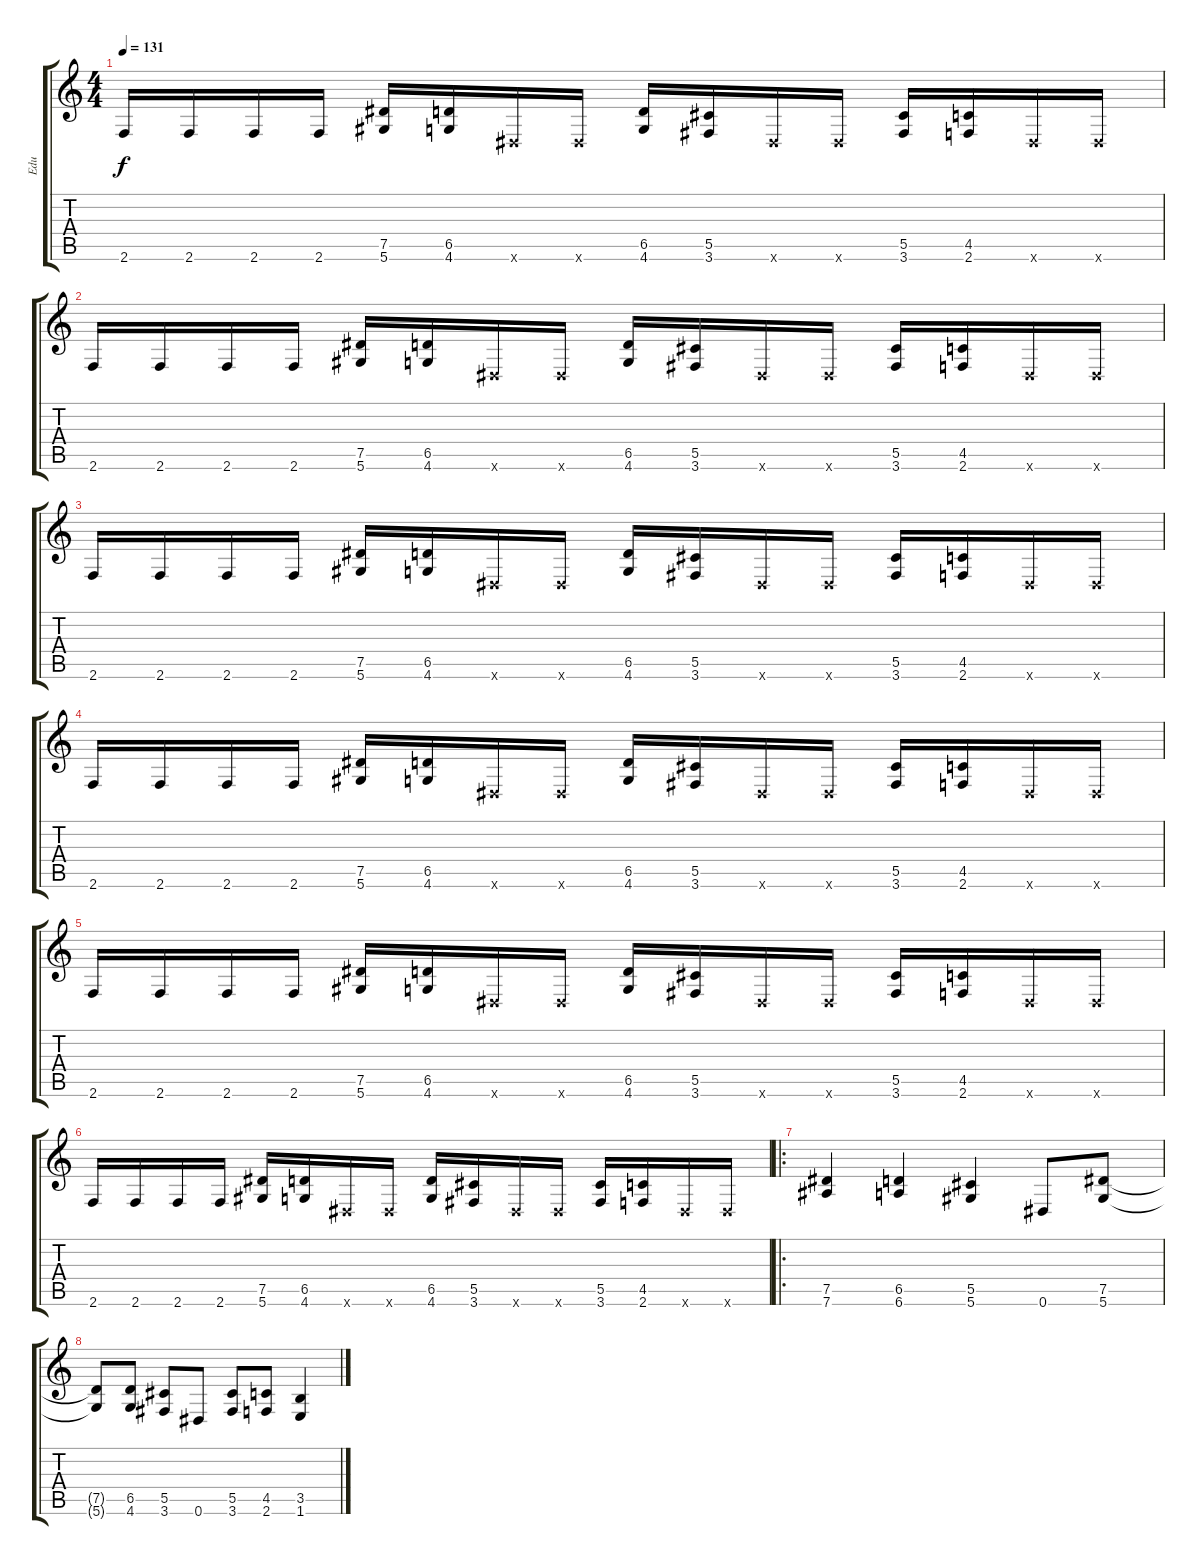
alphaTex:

\track ("Edu" "Edu") {instrument overdrivenguitar}
\staff {score tabs}
\tuning (Eb4 Bb3 Gb3 Db3 Ab2 Eb2) {hide}
\ts (4 4)
\tempo 131
\clef g2
\ks c
2.6.16{dy f} 2.6.16 2.6.16 2.6.16 (7.5 5.6).16 (6.5 4.6).16 0.6{x}.16 0.6{x}.16 (6.5 4.6).16 (5.5 3.6).16 0.6{x}.16 0.6{x}.16 (5.5 3.6).16 (4.5 2.6).16 0.6{x}.16 0.6{x}.16 |
2.6.16 2.6.16 2.6.16 2.6.16 (7.5 5.6).16 (6.5 4.6).16 0.6{x}.16 0.6{x}.16 (6.5 4.6).16 (5.5 3.6).16 0.6{x}.16 0.6{x}.16 (5.5 3.6).16 (4.5 2.6).16 0.6{x}.16 0.6{x}.16 |
2.6.16 2.6.16 2.6.16 2.6.16 (7.5 5.6).16 (6.5 4.6).16 0.6{x}.16 0.6{x}.16 (6.5 4.6).16 (5.5 3.6).16 0.6{x}.16 0.6{x}.16 (5.5 3.6).16 (4.5 2.6).16 0.6{x}.16 0.6{x}.16 |
2.6.16 2.6.16 2.6.16 2.6.16 (7.5 5.6).16 (6.5 4.6).16 0.6{x}.16 0.6{x}.16 (6.5 4.6).16 (5.5 3.6).16 0.6{x}.16 0.6{x}.16 (5.5 3.6).16 (4.5 2.6).16 0.6{x}.16 0.6{x}.16 |
2.6.16 2.6.16 2.6.16 2.6.16 (7.5 5.6).16 (6.5 4.6).16 0.6{x}.16 0.6{x}.16 (6.5 4.6).16 (5.5 3.6).16 0.6{x}.16 0.6{x}.16 (5.5 3.6).16 (4.5 2.6).16 0.6{x}.16 0.6{x}.16 |
2.6.16 2.6.16 2.6.16 2.6.16 (7.5 5.6).16 (6.5 4.6).16 0.6{x}.16 0.6{x}.16 (6.5 4.6).16 (5.5 3.6).16 0.6{x}.16 0.6{x}.16 (5.5 3.6).16 (4.5 2.6).16 0.6{x}.16 0.6{x}.16 |
\ro
(7.5 7.6).4 (6.5 6.6).4 (5.5 5.6).4 0.6.8 (7.5 5.6).8 |
(7.5{t} 5.6{t}).8 (6.5 4.6).8 (5.5 3.6).8 0.6.8 (5.5 3.6).8 (4.5 2.6).8 (3.5 1.6).4
